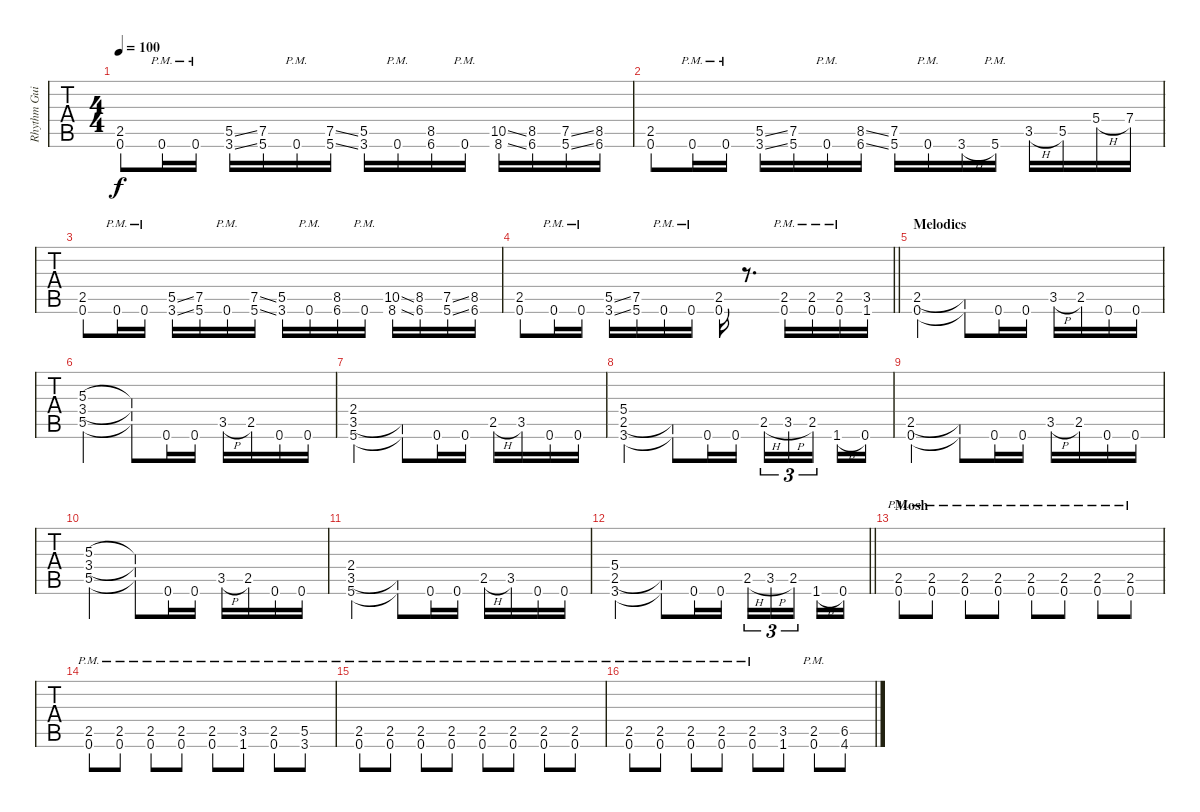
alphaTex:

\track ("Rhythm Guitar" "Rhythm Gui") {instrument distortionguitar}
\staff {tabs}
\tuning (D4 A3 F3 C3 G2 D2) {hide}
\ts (4 4)
\tempo 100
\clef g2
\ks c
(2.5 0.6).8{dy f} 0.6{pm}.16 0.6{pm}.16 (5.5{ss} 3.6{ss}).16 (7.5 5.6).16 0.6{pm}.16 (7.5{ss} 5.6{ss}).16 (5.5 3.6).16 0.6{pm}.16 (8.5 6.6).16 0.6{pm}.16 (10.5{ss} 8.6{ss}).16 (8.5 6.6).16 (7.5{ss} 5.6{ss}).16 (8.5 6.6).16 |
(2.5 0.6).8 0.6{pm}.16 0.6{pm}.16 (5.5{ss} 3.6{ss}).16 (7.5 5.6).16 0.6{pm}.16 (8.5{ss} 6.6{ss}).16 (7.5 5.6).16 0.6{pm}.16 3.6{h}.16 5.6{pm}.16 3.5{h}.16 5.5.16 5.4{h}.16 7.4.16 |
(2.5 0.6).8 0.6{pm}.16 0.6{pm}.16 (5.5{ss} 3.6{ss}).16 (7.5 5.6).16 0.6{pm}.16 (7.5{ss} 5.6{ss}).16 (5.5 3.6).16 0.6{pm}.16 (8.5 6.6).16 0.6{pm}.16 (10.5{ss} 8.6{ss}).16 (8.5 6.6).16 (7.5{ss} 5.6{ss}).16 (8.5 6.6).16 |
\barLineRight lightlight
(2.5 0.6).8 0.6{pm}.16 0.6{pm}.16 (5.5{ss} 3.6{ss}).16 (7.5 5.6).16 0.6{pm}.16 0.6{pm}.16 (2.5 0.6).16 r.8{d} (2.5{pm} 0.6{pm}).16 (2.5{pm} 0.6{pm}).16 (2.5{pm} 0.6{pm}).16 (3.5 1.6).16 |
\section ("" "Melodics")
(2.5 0.6).2 (2.5{t} 0.6{t}).8 0.6.16 0.6.16 3.5{h}.16 2.5.16 0.6.16 0.6.16 |
(5.3 3.4 5.5).2 (5.3{t} 3.4{t} 5.5{t}).8 0.6.16 0.6.16 3.5{h}.16 2.5.16 0.6.16 0.6.16 |
(2.4 3.5 5.6).2 (3.5{t} 5.6{t}).8 0.6.16 0.6.16 2.5{h}.16 3.5.16 0.6.16 0.6.16 |
(5.4 2.5 3.6).2 (2.5{t} 3.6{t}).8 0.6.16 0.6.16 2.5{h}.16{tu (3 2)} 3.5{h}.16{tu (3 2)} 2.5.16{tu (3 2) beam splitsecondary} 1.6{h}.16 0.6.16 |
(2.5 0.6).2 (2.5{t} 0.6{t}).8 0.6.16 0.6.16 3.5{h}.16 2.5.16 0.6.16 0.6.16 |
(5.3 3.4 5.5).2 (5.3{t} 3.4{t} 5.5{t}).8 0.6.16 0.6.16 3.5{h}.16 2.5.16 0.6.16 0.6.16 |
(2.4 3.5 5.6).2 (3.5{t} 5.6{t}).8 0.6.16 0.6.16 2.5{h}.16 3.5.16 0.6.16 0.6.16 |
\barLineRight lightlight
(5.4 2.5 3.6).2 (2.5{t} 3.6{t}).8 0.6.16 0.6.16 2.5{h}.16{tu (3 2)} 3.5{h}.16{tu (3 2)} 2.5.16{tu (3 2) beam splitsecondary} 1.6{h}.16 0.6.16 |
\section ("" "Mosh")
(2.5{pm} 0.6{pm}).8 (2.5{pm} 0.6{pm}).8 (2.5{pm} 0.6{pm}).8 (2.5{pm} 0.6{pm}).8 (2.5{pm} 0.6{pm}).8 (2.5{pm} 0.6{pm}).8 (2.5{pm} 0.6{pm}).8 (2.5{pm} 0.6{pm}).8 |
(2.5{pm} 0.6{pm}).8 (2.5{pm} 0.6{pm}).8 (2.5{pm} 0.6{pm}).8 (2.5{pm} 0.6{pm}).8 (2.5{pm} 0.6{pm}).8 (3.5{pm} 1.6{pm}).8 (2.5{pm} 0.6{pm}).8 (5.5{pm} 3.6{pm}).8 |
(2.5{pm} 0.6{pm}).8 (2.5{pm} 0.6{pm}).8 (2.5{pm} 0.6{pm}).8 (2.5{pm} 0.6{pm}).8 (2.5{pm} 0.6{pm}).8 (2.5{pm} 0.6{pm}).8 (2.5{pm} 0.6{pm}).8 (2.5{pm} 0.6{pm}).8 |
(2.5{pm} 0.6{pm}).8 (2.5{pm} 0.6{pm}).8 (2.5{pm} 0.6{pm}).8 (2.5{pm} 0.6{pm}).8 (2.5{pm} 0.6{pm}).8 (3.5 1.6).8 (2.5{pm} 0.6{pm}).8 (6.5 4.6).8
